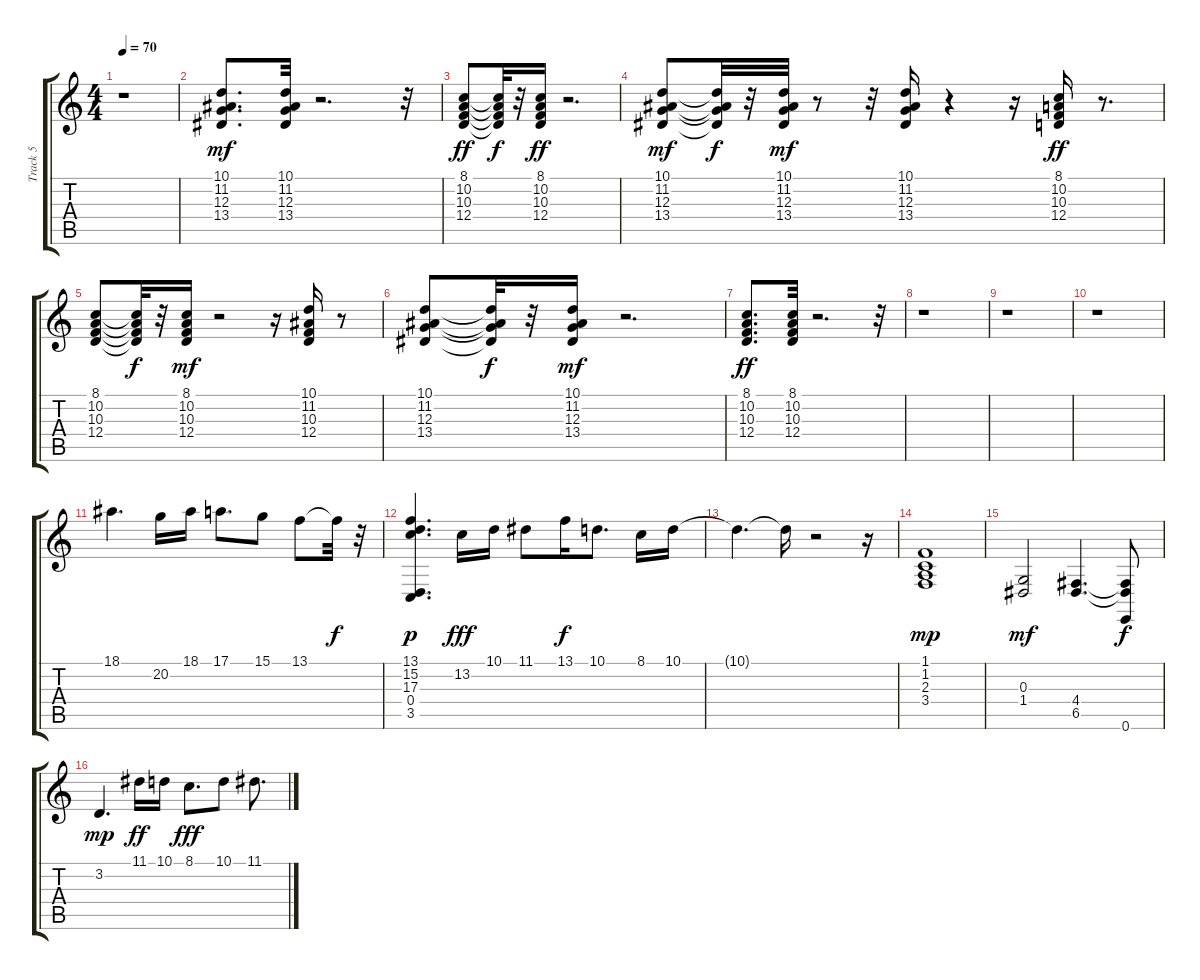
\track ("Track 5" "Track 5") {instrument synthbrass1}
\staff {score tabs}
\tuning (E4 B3 G3 D3 A2 E2) {hide}
\ts (4 4)
\tempo 70
\clef g2
\ks c
r.1{dy mf} |
(10.1 11.2 12.3 13.4).8{d volume 9 instrument lead2sawtooth} (10.1 11.2 12.3 13.4).32 r.2{d} r.32 |
(8.1 10.2 10.3 12.4).8{dy ff} (8.1{t} 10.2{t} 10.3{t} 12.4{t}).32{dy f} r.32 (8.1 10.2 10.3 12.4).16{dy ff} r.2{d} |
(10.1 11.2 12.3 13.4).8{dy mf} (10.1{t} 11.2{t} 12.3{t} 13.4{t}).32{dy f} r.32 (10.1 11.2 12.3 13.4).32{dy mf} r.8 r.32 (10.1 11.2 12.3 13.4).16 r.4 r.16 (8.1 10.2 10.3 12.4).16{dy ff} r.8{d} |
(8.1 10.2 10.3 12.4).8 (8.1{t} 10.2{t} 10.3{t} 12.4{t}).32{dy f} r.32 (8.1 10.2 10.3 12.4).16{dy mf} r.2 r.16 (10.1 11.2 10.3 12.4).16 r.8 |
(10.1 11.2 12.3 13.4).8 (10.1{t} 11.2{t} 12.3{t} 13.4{t}).32{dy f} r.32 (10.1 11.2 12.3 13.4).16{dy mf} r.2{d} |
(8.1 10.2 10.3 12.4).8{d dy ff} (8.1 10.2 10.3 12.4).32 r.2{d} r.32 |
r.1 |
r.1 |
r.1 |
18.1.4{d volume 9 balance 8 instrument fx7echoes} 20.2.16 18.1.16 17.1.8{d} 15.1.8 13.1.8 13.1{t}.32{dy f} r.32 |
(13.1 15.2 17.3 0.4 3.5).4{d dy p} 13.2.16{dy fff} 10.1.16 11.1.8 13.1.16{dy f} 10.1.8{d} 8.1.16 10.1.16 |
10.1{t}.4{d} 10.1{t}.16 r.2 r.16 |
(1.1 1.2 2.3 3.4).1{dy mp} |
(0.3 1.4).2{dy mf} (4.4 6.5).4{d} (4.4{t} 6.5{t} 0.6).8{dy f} |
3.2.4{d dy mp} 11.1.16{dy ff} 10.1.16 8.1.8{d dy fff} 10.1.8 11.1.8{d}
